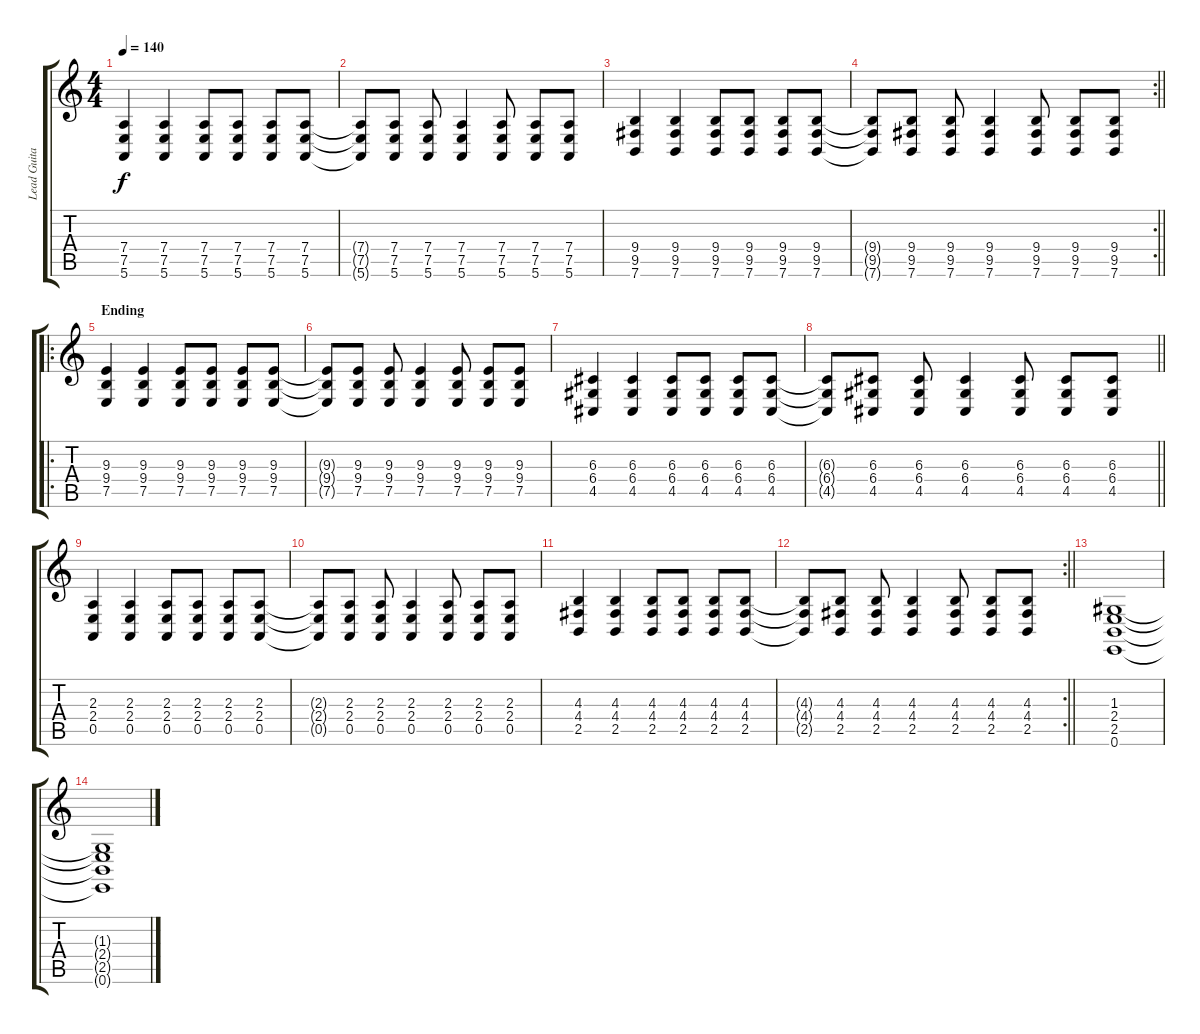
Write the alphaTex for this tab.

\track ("Lead Guitar" "Lead Guita") {instrument tremolostrings}
\staff {score tabs}
\tuning (E4 B3 G3 D3 A2 E2) {hide}
\ts (4 4)
\tempo 140
\clef g2
\ks c
(7.4 7.5 5.6).4{dy f} (7.4 7.5 5.6).4 (7.4 7.5 5.6).8 (7.4 7.5 5.6).8 (7.4 7.5 5.6).8 (7.4 7.5 5.6).8 |
(7.4{t} 7.5{t} 5.6{t}).8 (7.4 7.5 5.6).8 (7.4 7.5 5.6).8 (7.4 7.5 5.6).4 (7.4 7.5 5.6).8 (7.4 7.5 5.6).8 (7.4 7.5 5.6).8 |
(9.4 9.5 7.6).4 (9.4 9.5 7.6).4 (9.4 9.5 7.6).8 (9.4 9.5 7.6).8 (9.4 9.5 7.6).8 (9.4 9.5 7.6).8 |
\rc 2
\barLineRight lightlight
(9.4{t} 9.5{t} 7.6{t}).8 (9.4 9.5 7.6).8 (9.4 9.5 7.6).8 (9.4 9.5 7.6).4 (9.4 9.5 7.6).8 (9.4 9.5 7.6).8 (9.4 9.5 7.6).8 |
\ro
\section ("" "Ending")
(9.3 9.4 7.5).4 (9.3 9.4 7.5).4 (9.3 9.4 7.5).8 (9.3 9.4 7.5).8 (9.3 9.4 7.5).8 (9.3 9.4 7.5).8 |
(9.3{t} 9.4{t} 7.5{t}).8 (9.3 9.4 7.5).8 (9.3 9.4 7.5).8 (9.3 9.4 7.5).4 (9.3 9.4 7.5).8 (9.3 9.4 7.5).8 (9.3 9.4 7.5).8 |
(6.3 6.4 4.5).4 (6.3 6.4 4.5).4 (6.3 6.4 4.5).8 (6.3 6.4 4.5).8 (6.3 6.4 4.5).8 (6.3 6.4 4.5).8 |
\barLineRight lightlight
(6.3{t} 6.4{t} 4.5{t}).8 (6.3 6.4 4.5).8 (6.3 6.4 4.5).8 (6.3 6.4 4.5).4 (6.3 6.4 4.5).8 (6.3 6.4 4.5).8 (6.3 6.4 4.5).8 |
(2.3 2.4 0.5).4 (2.3 2.4 0.5).4 (2.3 2.4 0.5).8 (2.3 2.4 0.5).8 (2.3 2.4 0.5).8 (2.3 2.4 0.5).8 |
(2.3{t} 2.4{t} 0.5{t}).8 (2.3 2.4 0.5).8 (2.3 2.4 0.5).8 (2.3 2.4 0.5).4 (2.3 2.4 0.5).8 (2.3 2.4 0.5).8 (2.3 2.4 0.5).8 |
(4.3 4.4 2.5).4 (4.3 4.4 2.5).4 (4.3 4.4 2.5).8 (4.3 4.4 2.5).8 (4.3 4.4 2.5).8 (4.3 4.4 2.5).8 |
\rc 2
\barLineRight lightlight
(4.3{t} 4.4{t} 2.5{t}).8 (4.3 4.4 2.5).8 (4.3 4.4 2.5).8 (4.3 4.4 2.5).4 (4.3 4.4 2.5).8 (4.3 4.4 2.5).8 (4.3 4.4 2.5).8 |
(1.3 2.4 2.5 0.6).1 |
(1.3{t} 2.4{t} 2.5{t} 0.6{t}).1
